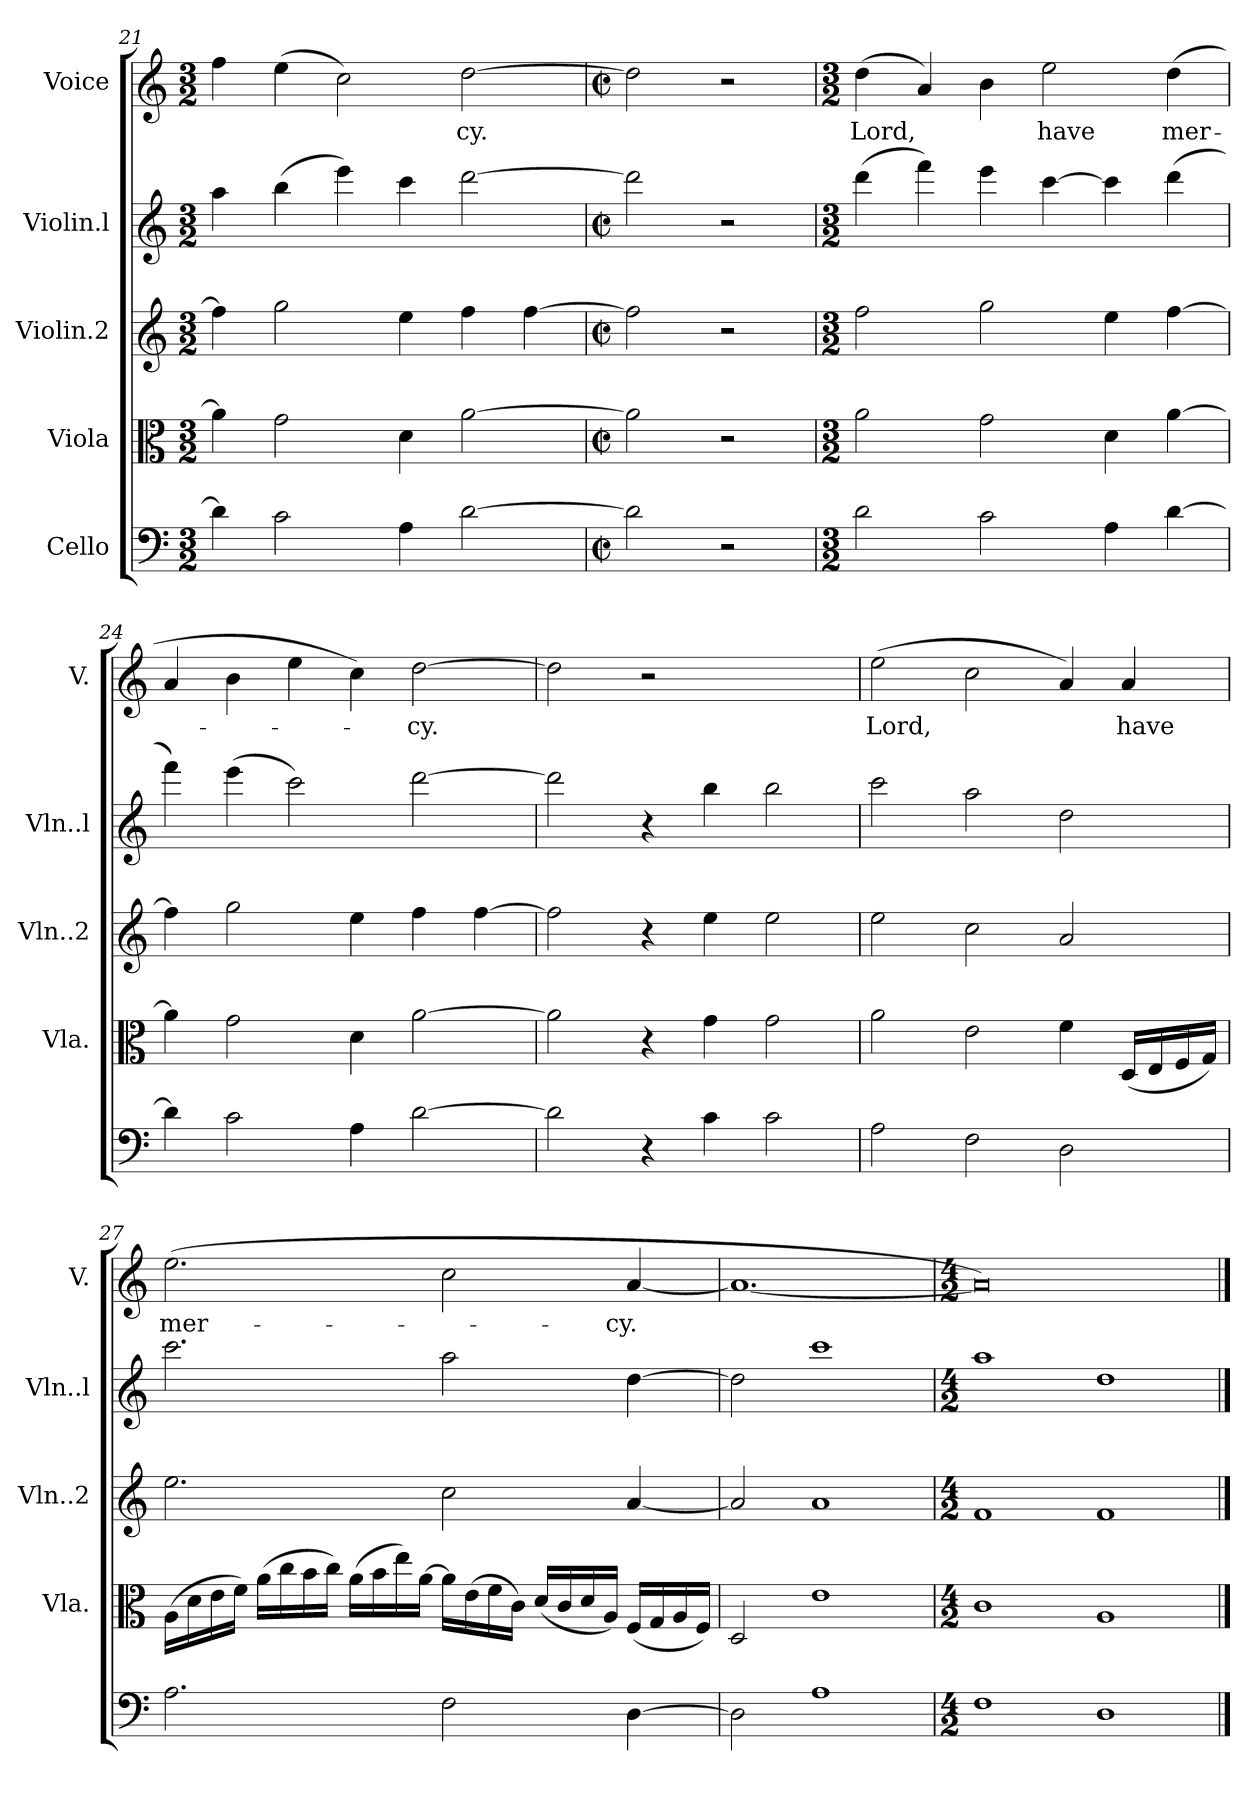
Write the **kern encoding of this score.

**kern	**kern	**kern	**kern	**kern	**text
*part5	*part4	*part3	*part2	*part1	*part1
*staff5	*staff4	*staff3	*staff2	*staff1	*staff1
*I"Cello	*I"Viola	*I"Violin.2	*I"Violin.l	*I"Voice	*
*	*I'Vla.	*I'Vln..2	*I'Vln..l	*I'V.	*
*clefF4	*clefC3	*clefG2	*clefG2	*clefG2	*
*k[]	*k[]	*k[]	*k[]	*k[]	*
*C:	*C:	*C:	*C:	*C:	*
*M3/2	*M3/2	*M3/2	*M3/2	*M3/2	*
=21	=21	=21	=21	=21	=21
4d\]	4a\]	4ff\]	4aa\	4ff\	.
2c\	2g\	2gg\	(>4bb\	(>4ee\	.
.	.	.	4eee\)	2cc\)	.
4A\	4d\	4ee\	4ccc\	.	.
!	!	!	!	!	!LO:LY:b
[>2d\	[>2a\	4ff\	[>2ddd\	[>2dd\	-cy.
.	.	[>4ff\	.	.	.
=22	=22	=22	=22	=22	=22
*M2/2	*M2/2	*M2/2	*M2/2	*M2/2	*
*met(c|)	*met(c|)	*met(c|)	*met(c|)	*met(c|)	*
2d\]	2a\]	2ff\]	2ddd\]	2dd\]	.
2r	2r	2r	2r	2r	.
=23	=23	=23	=23	=23	=23
*M3/2	*M3/2	*M3/2	*M3/2	*M3/2	*
!	!	!	!	!	!LO:LY:b
2d\	2a\	2ff\	(>4ddd\	(>4dd\	Lord,
.	.	.	4fff\)	4a/)	.
2c\	2g\	2gg\	4eee\	4b\	.
!	!	!	!	!	!LO:LY:b
.	.	.	[>4ccc\	2ee\	have
4A\	4d\	4ee\	4ccc\]	.	.
!	!	!	!	!	!LO:LY:b
[>4d\	[>4a\	[>4ff\	(>4ddd\	(>4dd\	mer-
=24	=24	=24	=24	=24	=24
4d\]	4a\]	4ff\]	4fff\)	4a/	.
2c\	2g\	2gg\	(>4eee\	4b\	.
.	.	.	2ccc\)	4ee\	.
4A\	4d\	4ee\	.	4cc\)	.
!	!	!	!	!	!LO:LY:b
[<2d\	[<2a\	4ff\	[<2ddd\	[<2dd\	-cy.
.	.	[<4ff\	.	.	.
!!LO:LB:g=z
=25	=25	=25	=25	=25	=25
2d\]	2a\]	2ff\]	2ddd\]	2dd\]	.
4r	4r	4r	4r	2r	.
4c\	4g\	4ee\	4bb\	.	.
2c\	2g\	2ee\	2bb\	2ryy	.
=26	=26	=26	=26	=26	=26
!	!	!	!	!	!LO:LY:b
2A\	2a\	2ee\	2ccc\	(>2ee\	Lord,
2F\	2e\	2cc\	2aa\	2cc\	.
2D\	4f\	2a/	2dd\	4a/)	.
!	!	!	!	!	!LO:LY:b
.	(<16D/LL	.	.	4a/	have
.	16E/	.	.	.	.
.	16F/	.	.	.	.
.	16G/JJ)	.	.	.	.
=27	=27	=27	=27	=27	=27
!	!	!	!	!	!LO:LY:b
2.A\	(>16A\LL	2.ee\	2.ccc\	(>2.ee\	mer-
.	16d\	.	.	.	.
.	16e\	.	.	.	.
.	16f\JJ)	.	.	.	.
.	(>16a\LL	.	.	.	.
.	16cc\	.	.	.	.
.	16b\	.	.	.	.
.	16cc\JJ)	.	.	.	.
.	(>16a\LL	.	.	.	.
.	16b\	.	.	.	.
.	16ee\)	.	.	.	.
.	[>16a\JJ	.	.	.	.
2F\	16a\LL]	2cc\	2aa\	2cc\	.
.	(>16e\	.	.	.	.
.	16f\	.	.	.	.
.	16c\JJ)	.	.	.	.
.	(<16d/LL	.	.	.	.
.	16c/	.	.	.	.
.	16d/	.	.	.	.
.	16A/JJ)	.	.	.	.
!	!	!	!	!	!LO:LY:b
[>4D\	(<16F/LL	[<4a/	[>4dd\	[<4a/	-cy.
.	16G/	.	.	.	.
.	16A/	.	.	.	.
.	16F/JJ)	.	.	.	.
=28	=28	=28	=28	=28	=28
2D\]	2D/	2a/]	2dd\]	1.a_	.
1A	1e	1a	1ccc	.	.
!!LO:PB:g=z
=29	=29	=29	=29	=29	=29
*M4/2	*M4/2	*M4/2	*M4/2	*M4/2	*
1F	1c	1f	1aa	0a])	.
1D	1A	1f	1dd	.	.
==	==	==	==	==	==
*-	*-	*-	*-	*-	*-
